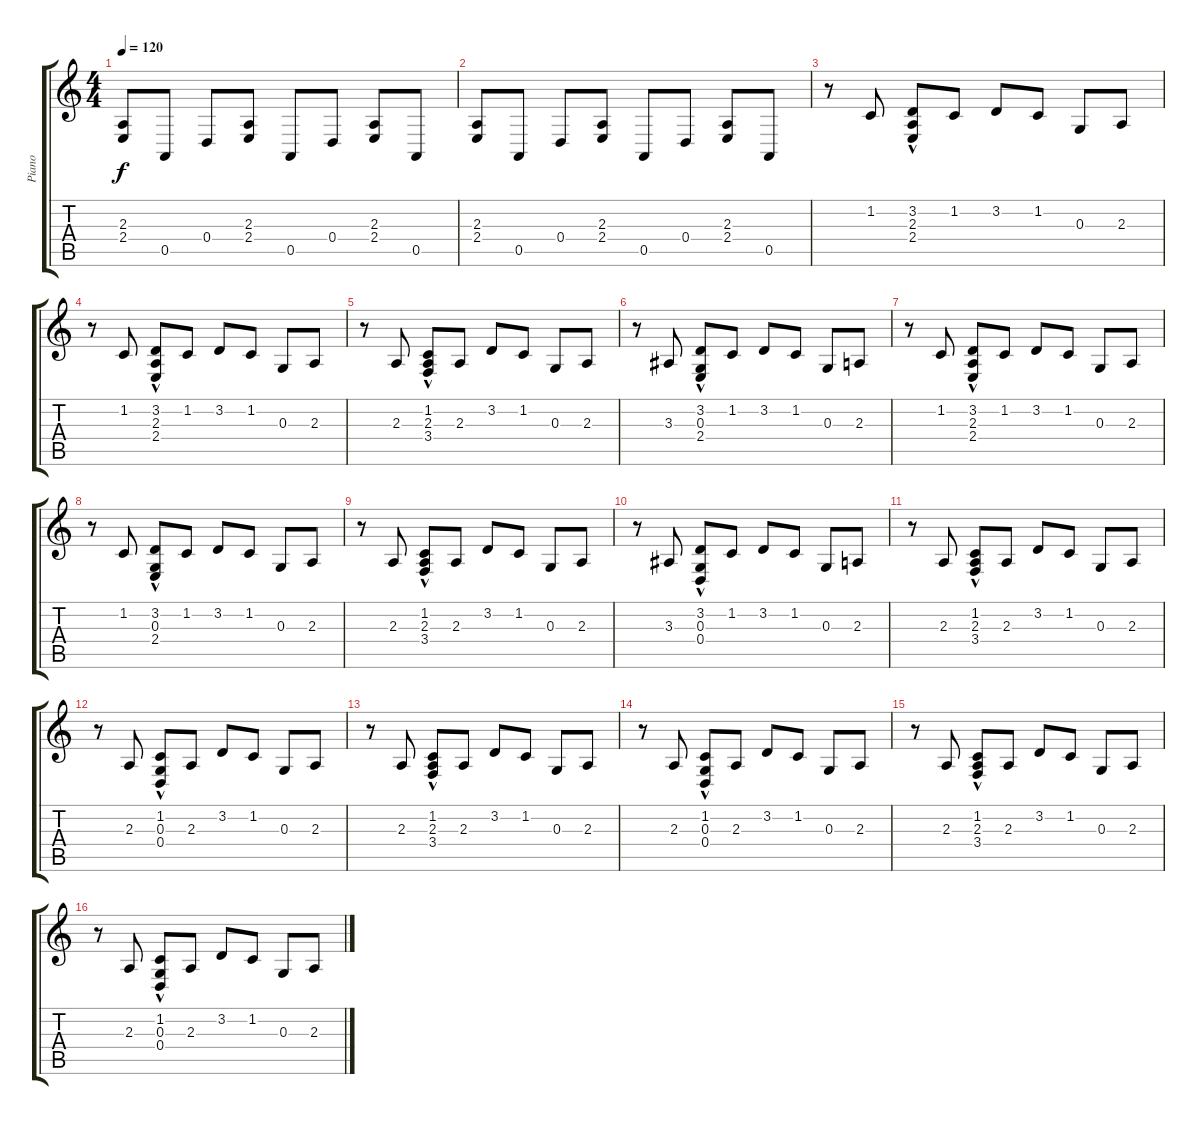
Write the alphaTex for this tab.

\track ("Piano" "Piano") {instrument brightacousticpiano}
\staff {score tabs}
\tuning (E4 B3 G3 D3 A2 E2) {hide}
\ts (4 4)
\tempo 120
\clef g2
\ks c
(2.3 2.4).8{dy f} 0.5.8 0.4.8 (2.3 2.4).8 0.5.8 0.4.8 (2.3 2.4).8 0.5.8 |
(2.3 2.4).8 0.5.8 0.4.8 (2.3 2.4).8 0.5.8 0.4.8 (2.3 2.4).8 0.5.8 |
r.8 1.2.8 (3.2 2.3{hac} 2.4{hac}).8 1.2.8 3.2.8 1.2.8 0.3.8 2.3.8 |
r.8 1.2.8 (3.2 2.3{hac} 2.4{hac}).8 1.2.8 3.2.8 1.2.8 0.3.8 2.3.8 |
r.8 2.3.8 (1.2 2.3{hac} 3.4{hac}).8 2.3.8 3.2.8 1.2.8 0.3.8 2.3.8 |
r.8 3.3.8 (3.2 0.3{hac} 2.4{hac}).8 1.2.8 3.2.8 1.2.8 0.3.8 2.3.8 |
r.8 1.2.8 (3.2 2.3{hac} 2.4{hac}).8 1.2.8 3.2.8 1.2.8 0.3.8 2.3.8 |
r.8 1.2.8 (3.2 0.3{hac} 2.4{hac}).8 1.2.8 3.2.8 1.2.8 0.3.8 2.3.8 |
r.8 2.3.8 (1.2 2.3{hac} 3.4{hac}).8 2.3.8 3.2.8 1.2.8 0.3.8 2.3.8 |
r.8 3.3.8 (3.2 0.3{hac} 0.4{hac}).8 1.2.8 3.2.8 1.2.8 0.3.8 2.3.8 |
r.8 2.3.8 (1.2 2.3{hac} 3.4{hac}).8 2.3.8 3.2.8 1.2.8 0.3.8 2.3.8 |
r.8 2.3.8 (1.2 0.3{hac} 0.4{hac}).8 2.3.8 3.2.8 1.2.8 0.3.8 2.3.8 |
r.8 2.3.8 (1.2 2.3{hac} 3.4{hac}).8 2.3.8 3.2.8 1.2.8 0.3.8 2.3.8 |
r.8 2.3.8 (1.2 0.3{hac} 0.4{hac}).8 2.3.8 3.2.8 1.2.8 0.3.8 2.3.8 |
r.8 2.3.8 (1.2 2.3{hac} 3.4{hac}).8 2.3.8 3.2.8 1.2.8 0.3.8 2.3.8 |
r.8 2.3.8 (1.2 0.3{hac} 0.4{hac}).8 2.3.8 3.2.8 1.2.8 0.3.8 2.3.8
